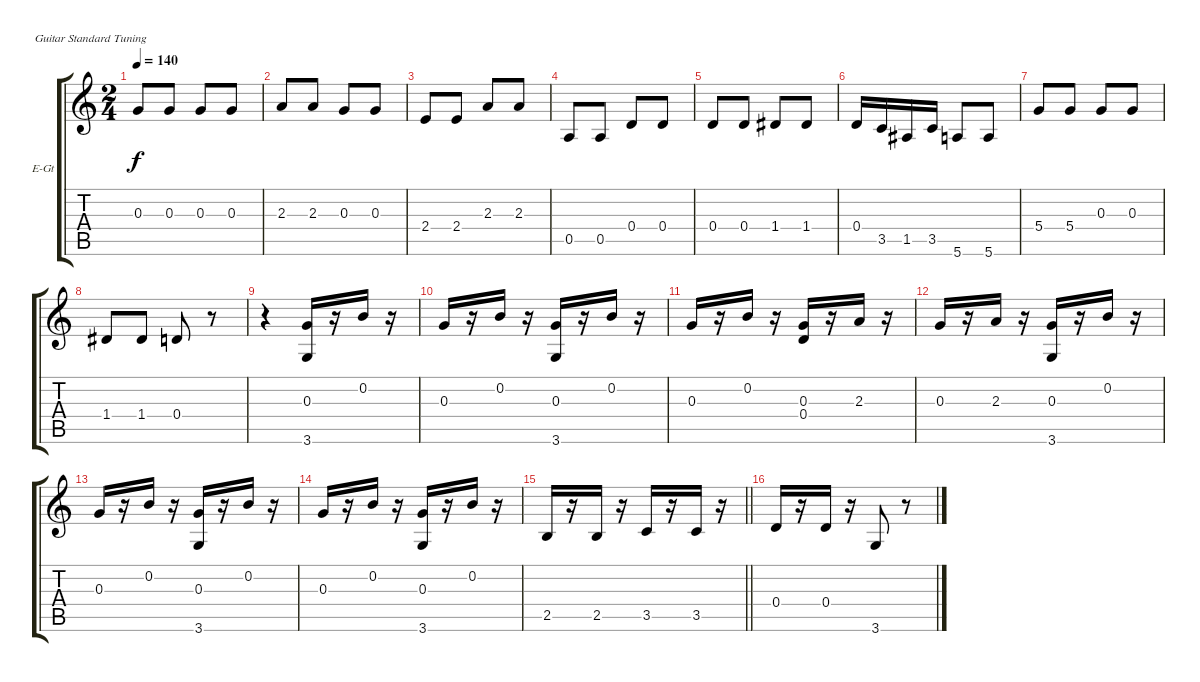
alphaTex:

\bracketExtendMode groupsimilarinstruments
\firstSystemTrackNameOrientation horizontal
\otherSystemsTrackNameOrientation horizontal
\track ("Guitar 4/5" "E-Gt") {instrument distortionguitar}
\staff {score tabs}
\tuning (E4 B3 G3 D3 A2 E2)
\ts (2 4)
\tempo 140
\clef g2
\scale
0.333333
\ks c
0.3.8{dy f} 0.3.8 0.3.8 0.3.8 |
\scale
0.333333 2.3.8 2.3.8 0.3.8 0.3.8 |
\scale
0.333333 2.4.8 2.4.8 2.3.8 2.3.8 |
\scale
0.333333 0.5.8 0.5.8 0.4.8 0.4.8 |
\scale
0.333333 0.4.8 0.4.8 1.4.8 1.4.8 |
\scale
0.333333 0.4.16 3.5.16 1.5.16 3.5.16 5.6.8 5.6.8 |
\scale
0.333333 5.4.8 5.4.8 0.3.8 0.3.8 |
\scale
0.333333 1.4.8 1.4.8 0.4.8 r.8 |
\scale
0.333333 r.4 (3.6 0.3).16 r.16 0.2.16 r.16 |
\scale
0.333333 0.3.16 r.16 0.2.16 r.16 (3.6 0.3).16 r.16 0.2.16 r.16 |
\scale
0.333333 0.3.16 r.16 0.2.16 r.16 (0.4 0.3).16 r.16 2.3.16 r.16 |
\scale
0.333333 0.3.16 r.16 2.3.16 r.16 (3.6 0.3).16 r.16 0.2.16 r.16 |
\scale
0.333333 0.3.16 r.16 0.2.16 r.16 (3.6 0.3).16 r.16 0.2.16 r.16 |
\scale
0.333333 0.3.16 r.16 0.2.16 r.16 (3.6 0.3).16 r.16 0.2.16 r.16 |
\scale
0.333333
\barLineRight lightlight
2.5.16 r.16 2.5.16 r.16 3.5.16 r.16 3.5.16 r.16 |
\scale
0.333333 0.4.16 r.16 0.4.16 r.16 3.6.8 r.8
